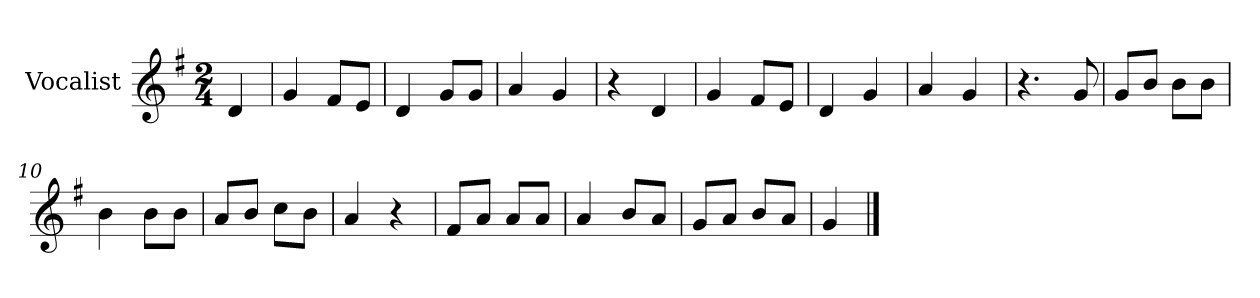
**kern
*part1
*staff1
*I"Vocalist
*k[f#]
*G:
*M2/4
=
4d
=1
4g
8f#L
8eJ
=2
4d
8gL
8gJ
=3
4a
4g
=4
4r
4d
=5
4g
8f#L
8eJ
=6
4d
4g
=7
4a
4g
=8
4.r
8g
=9
8gL
8bJ
8bL
8bJ
=10
4b
8bL
8bJ
=11
8aL
8bJ
8ccL
8bJ
=12
4a
4r
=13
8f#L
8aJ
8aL
8aJ
=14
4a
8bL
8aJ
=15
8gL
8aJ
8bL
8aJ
=16
4g
==
*-
